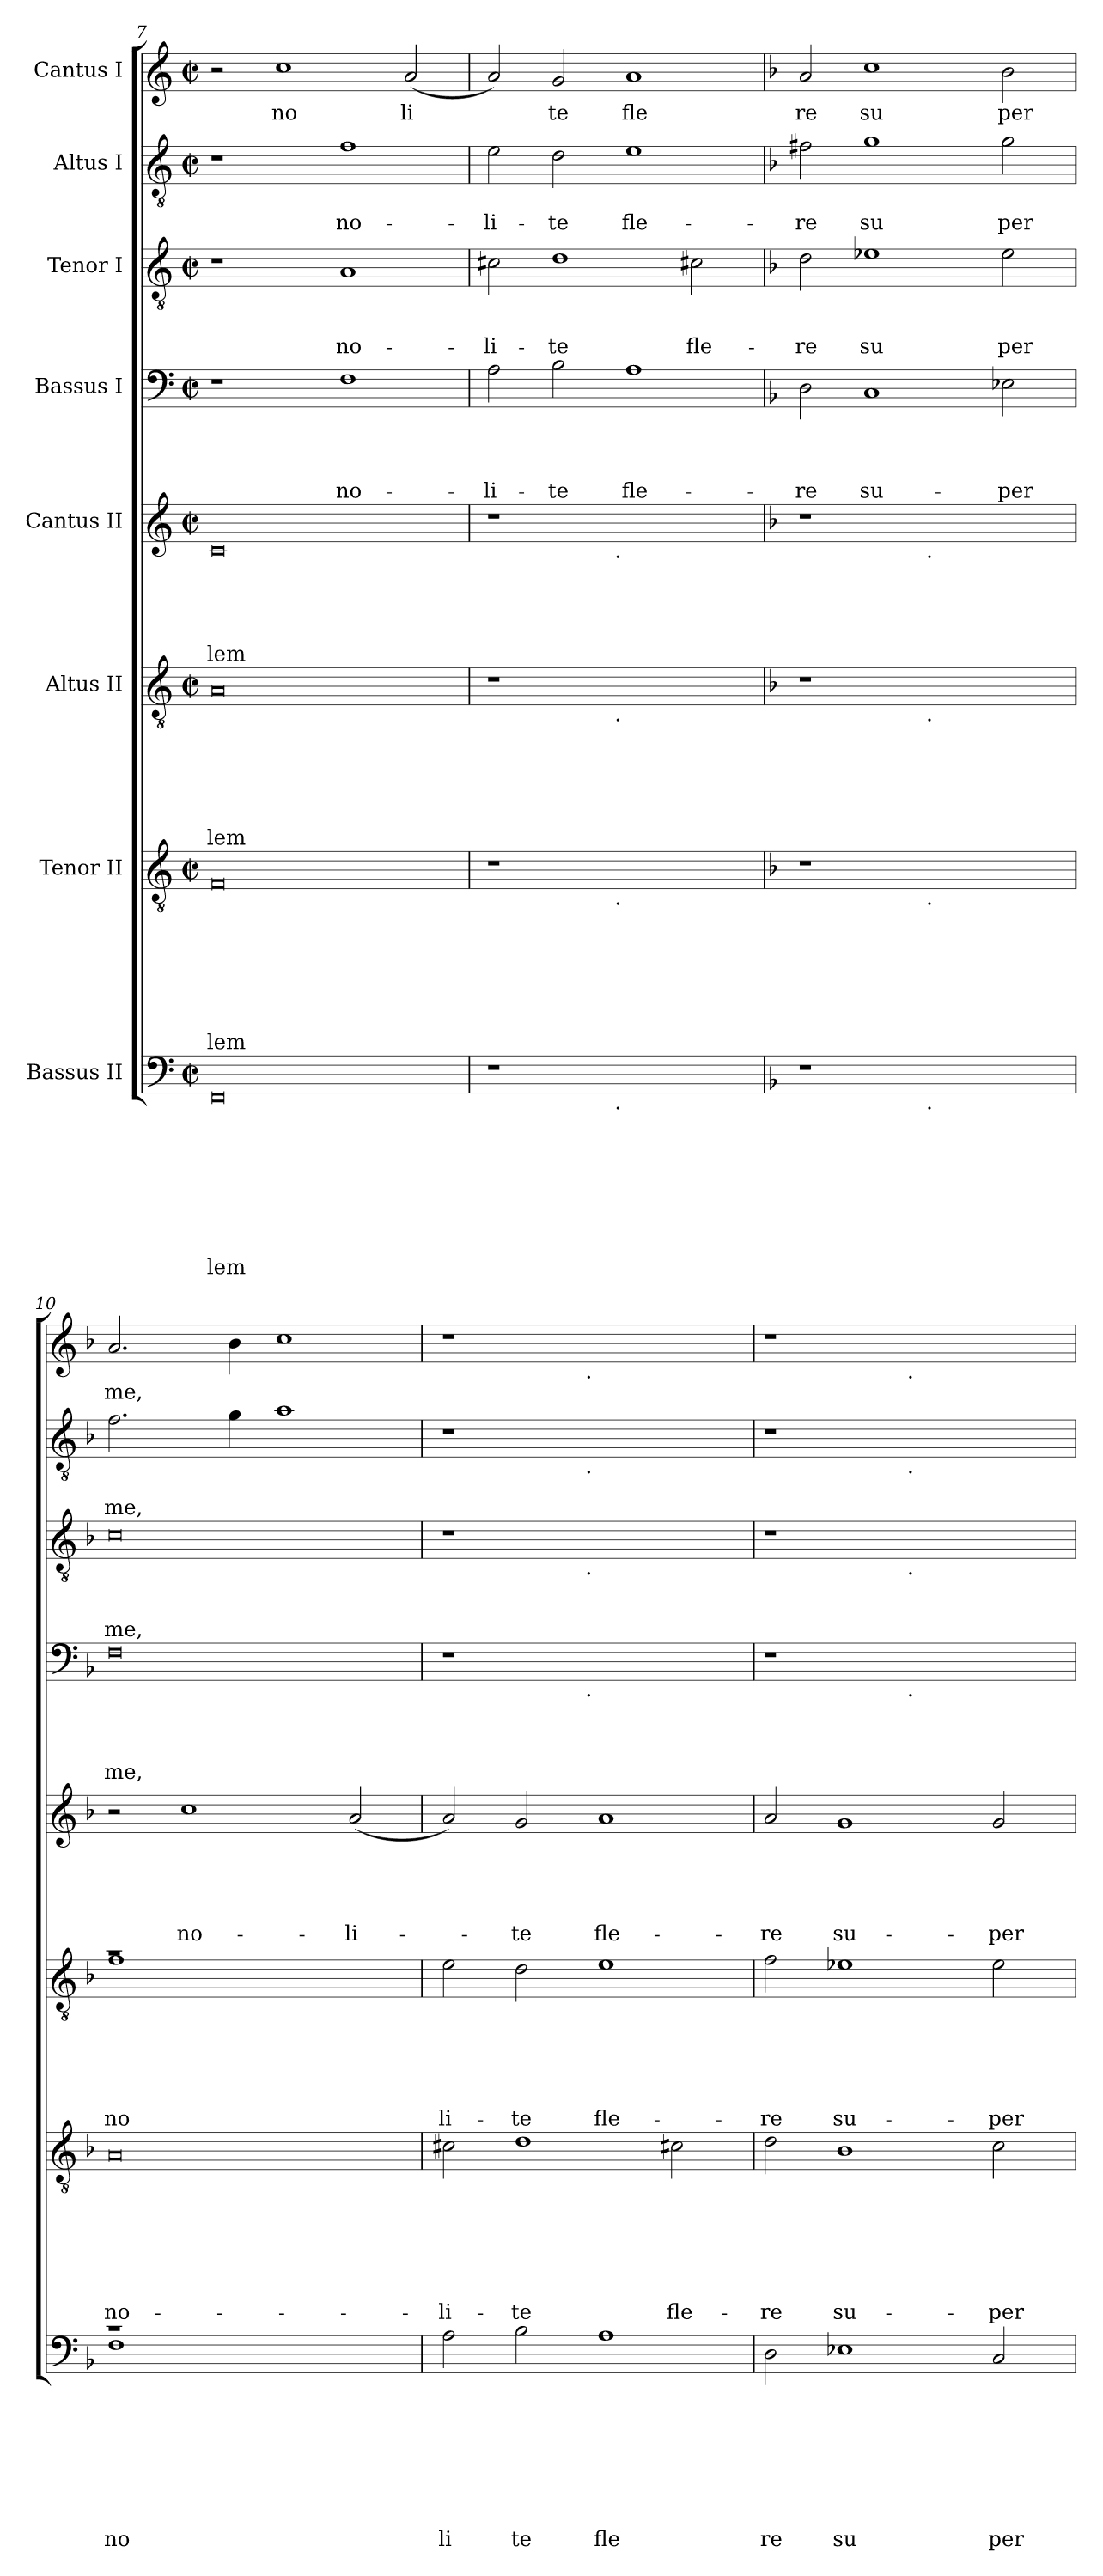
**kern	**text	**text	**text	**text	**text	**text	**text	**text	**kern	**text	**text	**text	**text	**text	**text	**text	**kern	**text	**text	**text	**text	**text	**text	**kern	**text	**text	**text	**text	**text	**kern	**text	**text	**text	**text	**kern	**text	**text	**text	**kern	**text	**text	**kern	**text
*part8	*part8	*part8	*part8	*part8	*part8	*part8	*part8	*part8	*part7	*part7	*part7	*part7	*part7	*part7	*part7	*part7	*part6	*part6	*part6	*part6	*part6	*part6	*part6	*part5	*part5	*part5	*part5	*part5	*part5	*part4	*part4	*part4	*part4	*part4	*part3	*part3	*part3	*part3	*part2	*part2	*part2	*part1	*part1
*staff8	*staff8	*staff8	*staff8	*staff8	*staff8	*staff8	*staff8	*staff8	*staff7	*staff7	*staff7	*staff7	*staff7	*staff7	*staff7	*staff7	*staff6	*staff6	*staff6	*staff6	*staff6	*staff6	*staff6	*staff5	*staff5	*staff5	*staff5	*staff5	*staff5	*staff4	*staff4	*staff4	*staff4	*staff4	*staff3	*staff3	*staff3	*staff3	*staff2	*staff2	*staff2	*staff1	*staff1
*I"Bassus II	*	*	*	*	*	*	*	*	*I"Tenor II	*	*	*	*	*	*	*	*I"Altus II	*	*	*	*	*	*	*I"Cantus II	*	*	*	*	*	*I"Bassus I	*	*	*	*	*I"Tenor I	*	*	*	*I"Altus I	*	*	*I"Cantus I	*
*clefF4	*	*	*	*	*	*	*	*	*clefGv2	*	*	*	*	*	*	*	*clefGv2	*	*	*	*	*	*	*clefG2	*	*	*	*	*	*clefF4	*	*	*	*	*clefGv2	*	*	*	*clefGv2	*	*	*clefG2	*
*k[]	*	*	*	*	*	*	*	*	*k[]	*	*	*	*	*	*	*	*k[]	*	*	*	*	*	*	*k[]	*	*	*	*	*	*k[]	*	*	*	*	*k[]	*	*	*	*k[]	*	*	*k[]	*
*C:	*	*	*	*	*	*	*	*	*C:	*	*	*	*	*	*	*	*C:	*	*	*	*	*	*	*C:	*	*	*	*	*	*C:	*	*	*	*	*C:	*	*	*	*C:	*	*	*C:	*
*M2/2	*	*	*	*	*	*	*	*	*M2/2	*	*	*	*	*	*	*	*M2/2	*	*	*	*	*	*	*M2/2	*	*	*	*	*	*M2/2	*	*	*	*	*M2/2	*	*	*	*M2/2	*	*	*M2/2	*
*met(c|)	*	*	*	*	*	*	*	*	*met(c|)	*	*	*	*	*	*	*	*met(c|)	*	*	*	*	*	*	*met(c|)	*	*	*	*	*	*met(c|)	*	*	*	*	*met(c|)	*	*	*	*met(c|)	*	*	*met(c|)	*
=7	=7	=7	=7	=7	=7	=7	=7	=7	=7	=7	=7	=7	=7	=7	=7	=7	=7	=7	=7	=7	=7	=7	=7	=7	=7	=7	=7	=7	=7	=7	=7	=7	=7	=7	=7	=7	=7	=7	=7	=7	=7	=7	=7
!	!	!	!	!	!	!	!	!LO:LY:b	!	!	!	!	!	!	!	!LO:LY:b	!	!	!	!	!	!	!LO:LY:b	!	!	!	!	!	!LO:LY:b	!	!	!	!	!	!	!	!	!	!	!	!	!	!
0FF	.	.	.	.	.	.	.	lem	0F	.	.	.	.	.	.	lem	0A	.	.	.	.	.	lem	0c	.	.	.	.	-lem	1r	.	.	.	.	1r	.	.	.	1r	.	.	2r	.
!	!	!	!	!	!	!	!	!	!	!	!	!	!	!	!	!	!	!	!	!	!	!	!	!	!	!	!	!	!	!	!	!	!	!	!	!	!	!	!	!	!	!	!LO:LY:b
.	.	.	.	.	.	.	.	.	.	.	.	.	.	.	.	.	.	.	.	.	.	.	.	.	.	.	.	.	.	.	.	.	.	.	.	.	.	.	.	.	.	1cc	no
!	!	!	!	!	!	!	!	!	!	!	!	!	!	!	!	!	!	!	!	!	!	!	!	!	!	!	!	!	!	!	!	!	!	!LO:LY:b	!	!	!	!LO:LY:b	!	!	!LO:LY:b	!	!
.	.	.	.	.	.	.	.	.	.	.	.	.	.	.	.	.	.	.	.	.	.	.	.	.	.	.	.	.	.	1F	.	.	.	no-	1A	.	.	no-	1f	.	no-	.	.
!	!	!	!	!	!	!	!	!	!	!	!	!	!	!	!	!	!	!	!	!	!	!	!	!	!	!	!	!	!	!	!	!	!	!	!	!	!	!	!	!	!	!	!LO:LY:b
.	.	.	.	.	.	.	.	.	.	.	.	.	.	.	.	.	.	.	.	.	.	.	.	.	.	.	.	.	.	.	.	.	.	.	.	.	.	.	.	.	.	(<2a/	li
=8	=8	=8	=8	=8	=8	=8	=8	=8	=8	=8	=8	=8	=8	=8	=8	=8	=8	=8	=8	=8	=8	=8	=8	=8	=8	=8	=8	=8	=8	=8	=8	=8	=8	=8	=8	=8	=8	=8	=8	=8	=8	=8	=8
!	!	!	!	!	!	!	!	!	!	!	!	!	!	!	!	!	!	!	!	!	!	!	!	!	!	!	!	!	!	!	!	!	!	!LO:LY:b	!	!	!	!LO:LY:b	!	!	!LO:LY:b	!	!
*^	*	*	*	*	*	*	*	*	*^	*	*	*	*	*	*	*	*^	*	*	*	*	*	*	*^	*	*	*	*	*	*	*	*	*	*	*	*	*	*	*	*	*	*	*
1r	2ryy	.	.	.	.	.	.	.	.	1r	2ryy	.	.	.	.	.	.	.	1r	2ryy	.	.	.	.	.	.	1r	2ryy	.	.	.	.	.	2A\	.	.	.	-li-	2c#X\	.	.	-li-	2e\	.	-li-	2a/)	.
!	!	!	!	!	!	!	!	!	!	!	!	!	!	!	!	!	!	!	!	!	!	!	!	!	!	!	!	!	!	!	!	!	!	!	!	!	!	!LO:LY:b	!	!	!	!LO:LY:b	!	!	!LO:LY:b	!	!LO:LY:b
.	4...ryy	.	.	.	.	.	.	.	.	.	4...ryy	.	.	.	.	.	.	.	.	4...ryy	.	.	.	.	.	.	.	4...ryy	.	.	.	.	.	2B\	.	.	.	-te	1d	.	.	-te	2d\	.	-te	2g/	te
!	!	!	!	!	!	!	!	!	!	!	!	!	!	!	!	!	!	!	!	!	!	!	!	!	!	!	!	!LO:TX:b:t=.	!	!	!	!	!	!	!	!	!	!	!	!	!	!	!	!	!	!	!
!	!	!	!	!	!	!	!	!	!	!	!	!	!	!	!	!	!	!	!	!LO:TX:b:t=.	!	!	!	!	!	!	!	!	!	!	!	!	!	!	!	!	!	!	!	!	!	!	!	!	!	!	!
!	!	!	!	!	!	!	!	!	!	!	!LO:TX:b:t=.	!	!	!	!	!	!	!	!	!	!	!	!	!	!	!	!	!	!	!	!	!	!	!	!	!	!	!	!	!	!	!	!	!	!	!	!
!	!LO:TX:b:t=.	!	!	!	!	!	!	!	!	!	!	!	!	!	!	!	!	!	!	!	!	!	!	!	!	!	!	!	!	!	!	!	!	!	!	!	!	!	!	!	!	!	!	!	!	!	!
.	1ryy	.	.	.	.	.	.	.	.	.	1ryy	.	.	.	.	.	.	.	.	1ryy	.	.	.	.	.	.	.	1ryy	.	.	.	.	.	.	.	.	.	.	.	.	.	.	.	.	.	.	.
!	!	!	!	!	!	!	!	!	!	!	!	!	!	!	!	!	!	!	!	!	!	!	!	!	!	!	!	!	!	!	!	!	!	!	!	!	!	!LO:LY:b	!	!	!	!	!	!	!LO:LY:b	!	!LO:LY:b
1ryy	.	.	.	.	.	.	.	.	.	1ryy	.	.	.	.	.	.	.	.	1ryy	.	.	.	.	.	.	.	1ryy	.	.	.	.	.	.	1A	.	.	.	fle-	.	.	.	.	1e	.	fle-	1a	fle
!	!	!	!	!	!	!	!	!	!	!	!	!	!	!	!	!	!	!	!	!	!	!	!	!	!	!	!	!	!	!	!	!	!	!	!	!	!	!	!	!	!	!LO:LY:b	!	!	!	!	!
.	.	.	.	.	.	.	.	.	.	.	.	.	.	.	.	.	.	.	.	.	.	.	.	.	.	.	.	.	.	.	.	.	.	.	.	.	.	.	2c#X\	.	.	fle-	.	.	.	.	.
.	32ryy	.	.	.	.	.	.	.	.	.	32ryy	.	.	.	.	.	.	.	.	32ryy	.	.	.	.	.	.	.	32ryy	.	.	.	.	.	.	.	.	.	.	.	.	.	.	.	.	.	.	.
!!LO:LB:g=z
=9	=9	=9	=9	=9	=9	=9	=9	=9	=9	=9	=9	=9	=9	=9	=9	=9	=9	=9	=9	=9	=9	=9	=9	=9	=9	=9	=9	=9	=9	=9	=9	=9	=9	=9	=9	=9	=9	=9	=9	=9	=9	=9	=9	=9	=9	=9	=9
*k[b-]	*	*	*	*	*	*	*	*	*	*k[b-]	*	*	*	*	*	*	*	*	*k[b-]	*	*	*	*	*	*	*	*k[b-]	*	*	*	*	*	*	*k[b-]	*	*	*	*	*k[b-]	*	*	*	*k[b-]	*	*	*k[b-]	*
*F:	*	*	*	*	*	*	*	*	*	*F:	*	*	*	*	*	*	*	*	*F:	*	*	*	*	*	*	*	*F:	*	*	*	*	*	*	*F:	*	*	*	*	*F:	*	*	*	*F:	*	*	*F:	*
!	!	!	!	!	!	!	!	!	!	!	!	!	!	!	!	!	!	!	!	!	!	!	!	!	!	!	!	!	!	!	!	!	!	!	!	!	!	!LO:LY:b	!	!	!	!LO:LY:b	!	!	!LO:LY:b	!	!LO:LY:b
1r	2ryy	.	.	.	.	.	.	.	.	1r	2ryy	.	.	.	.	.	.	.	1r	2ryy	.	.	.	.	.	.	1r	2ryy	.	.	.	.	.	2D\	.	.	.	-re	2d\	.	.	-re	2f#X\	.	-re	2a/	re
!	!	!	!	!	!	!	!	!	!	!	!	!	!	!	!	!	!	!	!	!	!	!	!	!	!	!	!	!	!	!	!	!	!	!	!	!	!	!LO:LY:b	!	!	!	!LO:LY:b	!	!	!LO:LY:b	!	!LO:LY:b
.	4...ryy	.	.	.	.	.	.	.	.	.	4...ryy	.	.	.	.	.	.	.	.	4...ryy	.	.	.	.	.	.	.	4...ryy	.	.	.	.	.	1C	.	.	.	su-	1e-X	.	.	su	1g	.	su	1cc	su
!	!	!	!	!	!	!	!	!	!	!	!	!	!	!	!	!	!	!	!	!	!	!	!	!	!	!	!	!LO:TX:b:t=.	!	!	!	!	!	!	!	!	!	!	!	!	!	!	!	!	!	!	!
!	!	!	!	!	!	!	!	!	!	!	!	!	!	!	!	!	!	!	!	!LO:TX:b:t=.	!	!	!	!	!	!	!	!	!	!	!	!	!	!	!	!	!	!	!	!	!	!	!	!	!	!	!
!	!	!	!	!	!	!	!	!	!	!	!LO:TX:b:t=.	!	!	!	!	!	!	!	!	!	!	!	!	!	!	!	!	!	!	!	!	!	!	!	!	!	!	!	!	!	!	!	!	!	!	!	!
!	!LO:TX:b:t=.	!	!	!	!	!	!	!	!	!	!	!	!	!	!	!	!	!	!	!	!	!	!	!	!	!	!	!	!	!	!	!	!	!	!	!	!	!	!	!	!	!	!	!	!	!	!
.	1ryy	.	.	.	.	.	.	.	.	.	1ryy	.	.	.	.	.	.	.	.	1ryy	.	.	.	.	.	.	.	1ryy	.	.	.	.	.	.	.	.	.	.	.	.	.	.	.	.	.	.	.
1ryy	.	.	.	.	.	.	.	.	.	1ryy	.	.	.	.	.	.	.	.	1ryy	.	.	.	.	.	.	.	1ryy	.	.	.	.	.	.	.	.	.	.	.	.	.	.	.	.	.	.	.	.
!	!	!	!	!	!	!	!	!	!	!	!	!	!	!	!	!	!	!	!	!	!	!	!	!	!	!	!	!	!	!	!	!	!	!	!	!	!	!LO:LY:b	!	!	!	!LO:LY:b	!	!	!LO:LY:b	!	!LO:LY:b
.	.	.	.	.	.	.	.	.	.	.	.	.	.	.	.	.	.	.	.	.	.	.	.	.	.	.	.	.	.	.	.	.	.	2E-X\	.	.	.	-per	2e-\	.	.	per	2g\	.	per	2b-\	per
.	32ryy	.	.	.	.	.	.	.	.	.	32ryy	.	.	.	.	.	.	.	.	32ryy	.	.	.	.	.	.	.	32ryy	.	.	.	.	.	.	.	.	.	.	.	.	.	.	.	.	.	.	.
=10	=10	=10	=10	=10	=10	=10	=10	=10	=10	=10	=10	=10	=10	=10	=10	=10	=10	=10	=10	=10	=10	=10	=10	=10	=10	=10	=10	=10	=10	=10	=10	=10	=10	=10	=10	=10	=10	=10	=10	=10	=10	=10	=10	=10	=10	=10	=10
!	!	!	!	!	!	!	!	!	!LO:LY:b	!	!	!	!	!	!	!	!	!LO:LY:b	!	!	!	!	!	!	!	!LO:LY:b	!	!	!	!	!	!	!	!	!	!	!	!LO:LY:b	!	!	!	!LO:LY:b	!	!	!LO:LY:b	!	!LO:LY:b
*	*	*	*	*	*	*	*	*	*	*v	*v	*	*	*	*	*	*	*	*	*	*	*	*	*	*	*	*v	*v	*	*	*	*	*	*	*	*	*	*	*	*	*	*	*	*	*	*	*
1rc	1F	.	.	.	.	.	.	.	no	0A	.	.	.	.	.	.	no-	1ra	1f	.	.	.	.	.	no-	2r	.	.	.	.	.	0F	.	.	.	me,	0c	.	.	me,	2.f\	.	me,	2.a/	me,
!	!	!	!	!	!	!	!	!	!	!	!	!	!	!	!	!	!	!	!	!	!	!	!	!	!	!	!	!	!	!	!LO:LY:b	!	!	!	!	!	!	!	!	!	!	!	!	!	!
.	.	.	.	.	.	.	.	.	.	.	.	.	.	.	.	.	.	.	.	.	.	.	.	.	.	1cc	.	.	.	.	no-	.	.	.	.	.	.	.	.	.	.	.	.	.	.
.	.	.	.	.	.	.	.	.	.	.	.	.	.	.	.	.	.	.	.	.	.	.	.	.	.	.	.	.	.	.	.	.	.	.	.	.	.	.	.	.	4g\	.	.	4b-\	.
1ryy	1ryy	.	.	.	.	.	.	.	.	.	.	.	.	.	.	.	.	1ryy	1ryy	.	.	.	.	.	.	.	.	.	.	.	.	.	.	.	.	.	.	.	.	.	1a	.	.	1cc	.
!	!	!	!	!	!	!	!	!	!	!	!	!	!	!	!	!	!	!	!	!	!	!	!	!	!	!	!	!	!	!	!LO:LY:b	!	!	!	!	!	!	!	!	!	!	!	!	!	!
.	.	.	.	.	.	.	.	.	.	.	.	.	.	.	.	.	.	.	.	.	.	.	.	.	.	(<2a/	.	.	.	.	-li-	.	.	.	.	.	.	.	.	.	.	.	.	.	.
*v	*v	*	*	*	*	*	*	*	*	*	*	*	*	*	*	*	*	*v	*v	*	*	*	*	*	*	*	*	*	*	*	*	*	*	*	*	*	*	*	*	*	*	*	*	*	*
=11	=11	=11	=11	=11	=11	=11	=11	=11	=11	=11	=11	=11	=11	=11	=11	=11	=11	=11	=11	=11	=11	=11	=11	=11	=11	=11	=11	=11	=11	=11	=11	=11	=11	=11	=11	=11	=11	=11	=11	=11	=11	=11	=11
!	!	!	!	!	!	!	!	!LO:LY:b	!	!	!	!	!	!	!	!LO:LY:b	!	!	!	!	!	!	!LO:LY:b	!	!	!	!	!	!	!	!	!	!	!	!	!	!	!	!	!	!	!	!
*	*	*	*	*	*	*	*	*	*	*	*	*	*	*	*	*	*	*	*	*	*	*	*	*	*	*	*	*	*	*^	*	*	*	*	*^	*	*	*	*^	*	*	*^	*
2A\	.	.	.	.	.	.	.	li	2c#X\	.	.	.	.	.	.	-li-	2e\	.	.	.	.	.	-li-	2a/)	.	.	.	.	.	1r	2ryy	.	.	.	.	1r	2ryy	.	.	.	1r	2ryy	.	.	1r	2ryy	.
!	!	!	!	!	!	!	!	!LO:LY:b	!	!	!	!	!	!	!	!LO:LY:b	!	!	!	!	!	!	!LO:LY:b	!	!	!	!	!	!LO:LY:b	!	!	!	!	!	!	!	!	!	!	!	!	!	!	!	!	!	!
2B-\	.	.	.	.	.	.	.	te	1d	.	.	.	.	.	.	-te	2d\	.	.	.	.	.	-te	2g/	.	.	.	.	-te	.	4...ryy	.	.	.	.	.	4...ryy	.	.	.	.	4...ryy	.	.	.	4...ryy	.
!	!	!	!	!	!	!	!	!	!	!	!	!	!	!	!	!	!	!	!	!	!	!	!	!	!	!	!	!	!	!	!	!	!	!	!	!	!	!	!	!	!	!	!	!	!	!LO:TX:b:t=.	!
!	!	!	!	!	!	!	!	!	!	!	!	!	!	!	!	!	!	!	!	!	!	!	!	!	!	!	!	!	!	!	!	!	!	!	!	!	!	!	!	!	!	!LO:TX:b:t=.	!	!	!	!	!
!	!	!	!	!	!	!	!	!	!	!	!	!	!	!	!	!	!	!	!	!	!	!	!	!	!	!	!	!	!	!	!	!	!	!	!	!	!LO:TX:b:t=.	!	!	!	!	!	!	!	!	!	!
!	!	!	!	!	!	!	!	!	!	!	!	!	!	!	!	!	!	!	!	!	!	!	!	!	!	!	!	!	!	!	!LO:TX:b:t=.	!	!	!	!	!	!	!	!	!	!	!	!	!	!	!	!
.	.	.	.	.	.	.	.	.	.	.	.	.	.	.	.	.	.	.	.	.	.	.	.	.	.	.	.	.	.	.	1ryy	.	.	.	.	.	1ryy	.	.	.	.	1ryy	.	.	.	1ryy	.
!	!	!	!	!	!	!	!	!LO:LY:b	!	!	!	!	!	!	!	!	!	!	!	!	!	!	!LO:LY:b	!	!	!	!	!	!LO:LY:b	!	!	!	!	!	!	!	!	!	!	!	!	!	!	!	!	!	!
1A	.	.	.	.	.	.	.	fle	.	.	.	.	.	.	.	.	1e	.	.	.	.	.	fle-	1a	.	.	.	.	fle-	1ryy	.	.	.	.	.	1ryy	.	.	.	.	1ryy	.	.	.	1ryy	.	.
!	!	!	!	!	!	!	!	!	!	!	!	!	!	!	!	!LO:LY:b	!	!	!	!	!	!	!	!	!	!	!	!	!	!	!	!	!	!	!	!	!	!	!	!	!	!	!	!	!	!	!
.	.	.	.	.	.	.	.	.	2c#X\	.	.	.	.	.	.	fle-	.	.	.	.	.	.	.	.	.	.	.	.	.	.	.	.	.	.	.	.	.	.	.	.	.	.	.	.	.	.	.
.	.	.	.	.	.	.	.	.	.	.	.	.	.	.	.	.	.	.	.	.	.	.	.	.	.	.	.	.	.	.	32ryy	.	.	.	.	.	32ryy	.	.	.	.	32ryy	.	.	.	32ryy	.
=12	=12	=12	=12	=12	=12	=12	=12	=12	=12	=12	=12	=12	=12	=12	=12	=12	=12	=12	=12	=12	=12	=12	=12	=12	=12	=12	=12	=12	=12	=12	=12	=12	=12	=12	=12	=12	=12	=12	=12	=12	=12	=12	=12	=12	=12	=12	=12
!	!	!	!	!	!	!	!	!LO:LY:b	!	!	!	!	!	!	!	!LO:LY:b	!	!	!	!	!	!	!LO:LY:b	!	!	!	!	!	!LO:LY:b	!	!	!	!	!	!	!	!	!	!	!	!	!	!	!	!	!	!
2D\	.	.	.	.	.	.	.	re	2d\	.	.	.	.	.	.	-re	2f\	.	.	.	.	.	-re	2a/	.	.	.	.	-re	1r	2ryy	.	.	.	.	1r	2ryy	.	.	.	1r	2ryy	.	.	1r	2ryy	.
!	!	!	!	!	!	!	!	!LO:LY:b	!	!	!	!	!	!	!	!LO:LY:b	!	!	!	!	!	!	!LO:LY:b	!	!	!	!	!	!LO:LY:b	!	!	!	!	!	!	!	!	!	!	!	!	!	!	!	!	!	!
1E-X	.	.	.	.	.	.	.	su	1B-	.	.	.	.	.	.	su-	1e-X	.	.	.	.	.	su-	1g	.	.	.	.	su-	.	4...ryy	.	.	.	.	.	4...ryy	.	.	.	.	4...ryy	.	.	.	4...ryy	.
!	!	!	!	!	!	!	!	!	!	!	!	!	!	!	!	!	!	!	!	!	!	!	!	!	!	!	!	!	!	!	!	!	!	!	!	!	!	!	!	!	!	!	!	!	!	!LO:TX:b:t=.	!
!	!	!	!	!	!	!	!	!	!	!	!	!	!	!	!	!	!	!	!	!	!	!	!	!	!	!	!	!	!	!	!	!	!	!	!	!	!	!	!	!	!	!LO:TX:b:t=.	!	!	!	!	!
!	!	!	!	!	!	!	!	!	!	!	!	!	!	!	!	!	!	!	!	!	!	!	!	!	!	!	!	!	!	!	!	!	!	!	!	!	!LO:TX:b:t=.	!	!	!	!	!	!	!	!	!	!
!	!	!	!	!	!	!	!	!	!	!	!	!	!	!	!	!	!	!	!	!	!	!	!	!	!	!	!	!	!	!	!LO:TX:b:t=.	!	!	!	!	!	!	!	!	!	!	!	!	!	!	!	!
.	.	.	.	.	.	.	.	.	.	.	.	.	.	.	.	.	.	.	.	.	.	.	.	.	.	.	.	.	.	.	1ryy	.	.	.	.	.	1ryy	.	.	.	.	1ryy	.	.	.	1ryy	.
.	.	.	.	.	.	.	.	.	.	.	.	.	.	.	.	.	.	.	.	.	.	.	.	.	.	.	.	.	.	1ryy	.	.	.	.	.	1ryy	.	.	.	.	1ryy	.	.	.	1ryy	.	.
!	!	!	!	!	!	!	!	!LO:LY:b	!	!	!	!	!	!	!	!LO:LY:b	!	!	!	!	!	!	!LO:LY:b	!	!	!	!	!	!LO:LY:b	!	!	!	!	!	!	!	!	!	!	!	!	!	!	!	!	!	!
2C/	.	.	.	.	.	.	.	per	2c\	.	.	.	.	.	.	-per	2e-\	.	.	.	.	.	-per	2g/	.	.	.	.	-per	.	.	.	.	.	.	.	.	.	.	.	.	.	.	.	.	.	.
.	.	.	.	.	.	.	.	.	.	.	.	.	.	.	.	.	.	.	.	.	.	.	.	.	.	.	.	.	.	.	32ryy	.	.	.	.	.	32ryy	.	.	.	.	32ryy	.	.	.	32ryy	.
*	*	*	*	*	*	*	*	*	*	*	*	*	*	*	*	*	*	*	*	*	*	*	*	*	*	*	*	*	*	*v	*v	*	*	*	*	*	*	*	*	*	*v	*v	*	*	*v	*v	*
*	*	*	*	*	*	*	*	*	*	*	*	*	*	*	*	*	*	*	*	*	*	*	*	*	*	*	*	*	*	*	*	*	*	*	*v	*v	*	*	*	*	*	*	*	*
=	=	=	=	=	=	=	=	=	=	=	=	=	=	=	=	=	=	=	=	=	=	=	=	=	=	=	=	=	=	=	=	=	=	=	=	=	=	=	=	=	=	=	=
*-	*-	*-	*-	*-	*-	*-	*-	*-	*-	*-	*-	*-	*-	*-	*-	*-	*-	*-	*-	*-	*-	*-	*-	*-	*-	*-	*-	*-	*-	*-	*-	*-	*-	*-	*-	*-	*-	*-	*-	*-	*-	*-	*-
